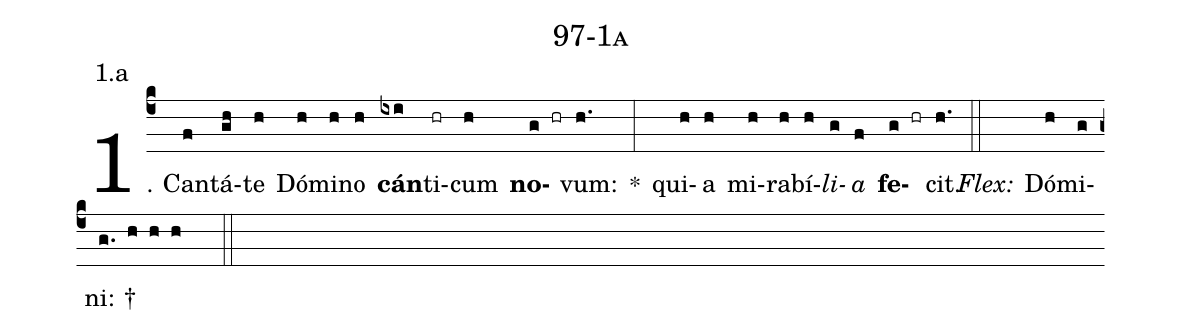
name: 97-1a;
annotation: 1.a;
%%
(c4)1. Can(f)tá(gh)te(h) Dó(h)mi(h)no(h) <b>cán</b>(ixi)ti(hr)cum(h) <b>no</b>(g hr)vum:(h.) *(:) qui(h)a(h) mi(h)ra(h)bí(h)<i>li</i>(g)<i>a</i>(f) <b>fe</b>(g hr)cit.(h.) (::)
<i>Flex:</i>()  Dó(h)mi(g)ni: †(g. h h h  ::)
